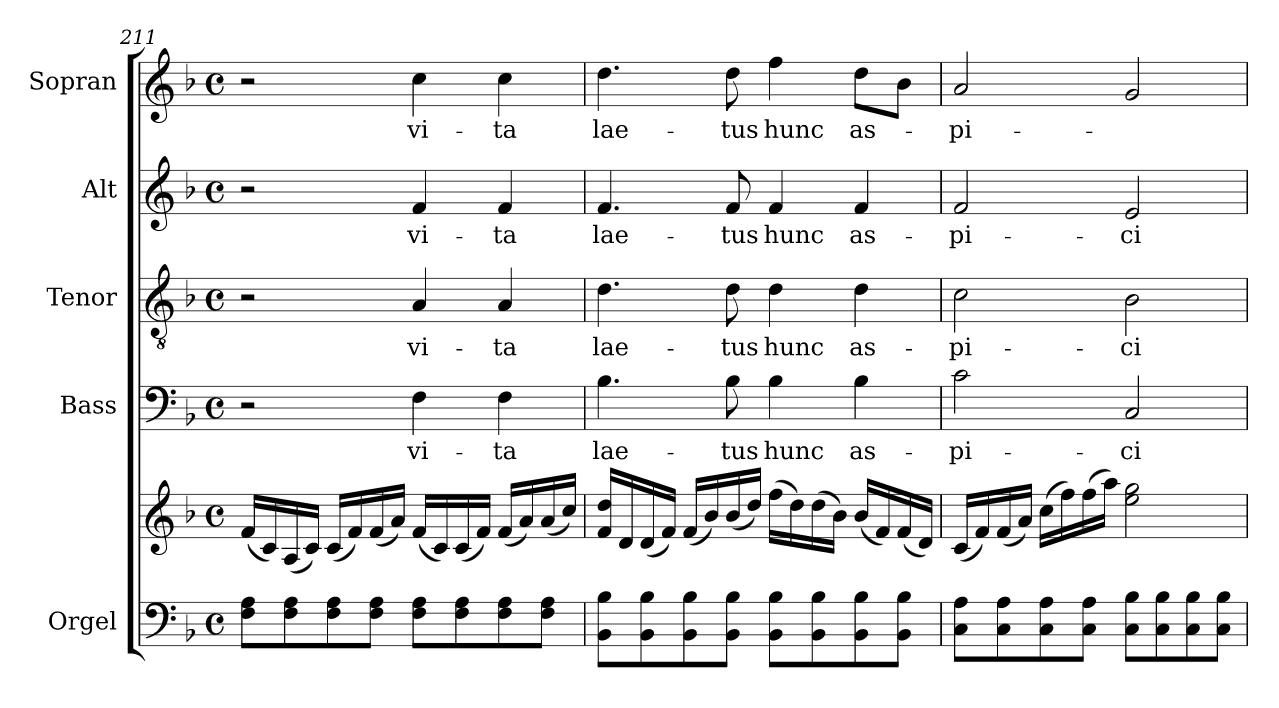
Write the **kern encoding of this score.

**kern	**kern	**kern	**text	**kern	**text	**kern	**text	**kern	**text
*part5	*part5	*part4	*part4	*part3	*part3	*part2	*part2	*part1	*part1
*staff6	*staff5	*staff4	*staff4	*staff3	*staff3	*staff2	*staff2	*staff1	*staff1
*I"Orgel	*	*I"Bass	*	*I"Tenor	*	*I"Alt	*	*I"Sopran	*
*I'Org.	*	*I'B.	*	*I'T.	*	*I'A.	*	*I'S.	*
*clefF4	*clefG2	*clefF4	*	*clefGv2	*	*clefG2	*	*clefG2	*
*k[b-]	*k[b-]	*k[b-]	*	*k[b-]	*	*k[b-]	*	*k[b-]	*
*F:	*F:	*F:	*	*F:	*	*F:	*	*F:	*
*M4/4	*M4/4	*M4/4	*	*M4/4	*	*M4/4	*	*M4/4	*
*met(c)	*met(c)	*met(c)	*	*met(c)	*	*met(c)	*	*met(c)	*
=211	=211	=211	=211	=211	=211	=211	=211	=211	=211
8F\ 8A\L	(<16f/LL	2r	.	2r	.	2r	.	2r	.
.	16c/)	.	.	.	.	.	.	.	.
8F\ 8A\	(<16A/	.	.	.	.	.	.	.	.
.	16c/JJ)	.	.	.	.	.	.	.	.
8F\ 8A\	(<16c/LL	.	.	.	.	.	.	.	.
.	16f/)	.	.	.	.	.	.	.	.
8F\ 8A\J	(<16f/	.	.	.	.	.	.	.	.
.	16a/JJ)	.	.	.	.	.	.	.	.
!	!	!	!LO:LY:b	!	!LO:LY:b	!	!LO:LY:b	!	!LO:LY:b
8F\ 8A\L	(<16f/LL	4F\	vi-	4A/	vi-	4f/	vi-	4cc\	vi-
.	16c/)	.	.	.	.	.	.	.	.
8F\ 8A\	(<16c/	.	.	.	.	.	.	.	.
.	16f/JJ)	.	.	.	.	.	.	.	.
!	!	!	!LO:LY:b	!	!LO:LY:b	!	!LO:LY:b	!	!LO:LY:b
8F\ 8A\	(<16f/LL	4F\	-ta	4A/	-ta	4f/	-ta	4cc\	-ta
.	16a/)	.	.	.	.	.	.	.	.
8F\ 8A\J	(<16a/	.	.	.	.	.	.	.	.
.	16cc/JJ)	.	.	.	.	.	.	.	.
!!LO:PB:g=z
=212	=212	=212	=212	=212	=212	=212	=212	=212	=212
!	!	!	!LO:LY:b	!	!LO:LY:b	!	!LO:LY:b	!	!LO:LY:b
8BB-\ 8B-\L	16f/ 16dd/LL	4.B-\	lae-	4.d\	lae-	4.f/	lae-	4.dd\	lae-
.	16d/	.	.	.	.	.	.	.	.
8BB-\ 8B-\	(<16d/	.	.	.	.	.	.	.	.
.	16f/JJ)	.	.	.	.	.	.	.	.
8BB-\ 8B-\	(<16f/LL	.	.	.	.	.	.	.	.
.	16b-/)	.	.	.	.	.	.	.	.
!	!	!	!LO:LY:b	!	!LO:LY:b	!	!LO:LY:b	!	!LO:LY:b
8BB-\ 8B-\J	(<16b-/	8B-\	-tus	8d\	-tus	8f/	-tus	8dd\	-tus
.	16dd/JJ)	.	.	.	.	.	.	.	.
!	!	!	!LO:LY:b	!	!LO:LY:b	!	!LO:LY:b	!	!LO:LY:b
8BB-\ 8B-\L	(>16ff\LL	4B-\	hunc	4d\	hunc	4f/	hunc	4ff\	hunc
.	16dd\)	.	.	.	.	.	.	.	.
8BB-\ 8B-\	(>16dd\	.	.	.	.	.	.	.	.
.	16b-\JJ)	.	.	.	.	.	.	.	.
!	!	!	!LO:LY:b	!	!LO:LY:b	!	!LO:LY:b	!	!LO:LY:b
8BB-\ 8B-\	(<16b-/LL	4B-\	as-	4d\	as-	4f/	as-	8dd\L	as-
.	16f/)	.	.	.	.	.	.	.	.
8BB-\ 8B-\J	(<16f/	.	.	.	.	.	.	8b-\J	.
.	16d/JJ)	.	.	.	.	.	.	.	.
=213	=213	=213	=213	=213	=213	=213	=213	=213	=213
!	!	!	!LO:LY:b	!	!LO:LY:b	!	!LO:LY:b	!	!LO:LY:b
8C\ 8A\L	(<16c/LL	2c\	-pi-	2c\	-pi-	2f/	-pi-	2a/	-pi-
.	16f/)	.	.	.	.	.	.	.	.
8C\ 8A\	(<16f/	.	.	.	.	.	.	.	.
.	16a/JJ)	.	.	.	.	.	.	.	.
8C\ 8A\	(>16cc\LL	.	.	.	.	.	.	.	.
.	16ff\)	.	.	.	.	.	.	.	.
8C\ 8A\J	(>16ff\	.	.	.	.	.	.	.	.
.	16aa\JJ)	.	.	.	.	.	.	.	.
!	!	!	!LO:LY:b	!	!LO:LY:b	!	!LO:LY:b	!	!
8C\ 8B-\L	2ee\ 2gg\	2C/	-ci-	2B-\	-ci-	2e/	-ci-	2g/	.
8C\ 8B-\	.	.	.	.	.	.	.	.	.
8C\ 8B-\	.	.	.	.	.	.	.	.	.
8C\ 8B-\J	.	.	.	.	.	.	.	.	.
=	=	=	=	=	=	=	=	=	=
*-	*-	*-	*-	*-	*-	*-	*-	*-	*-
